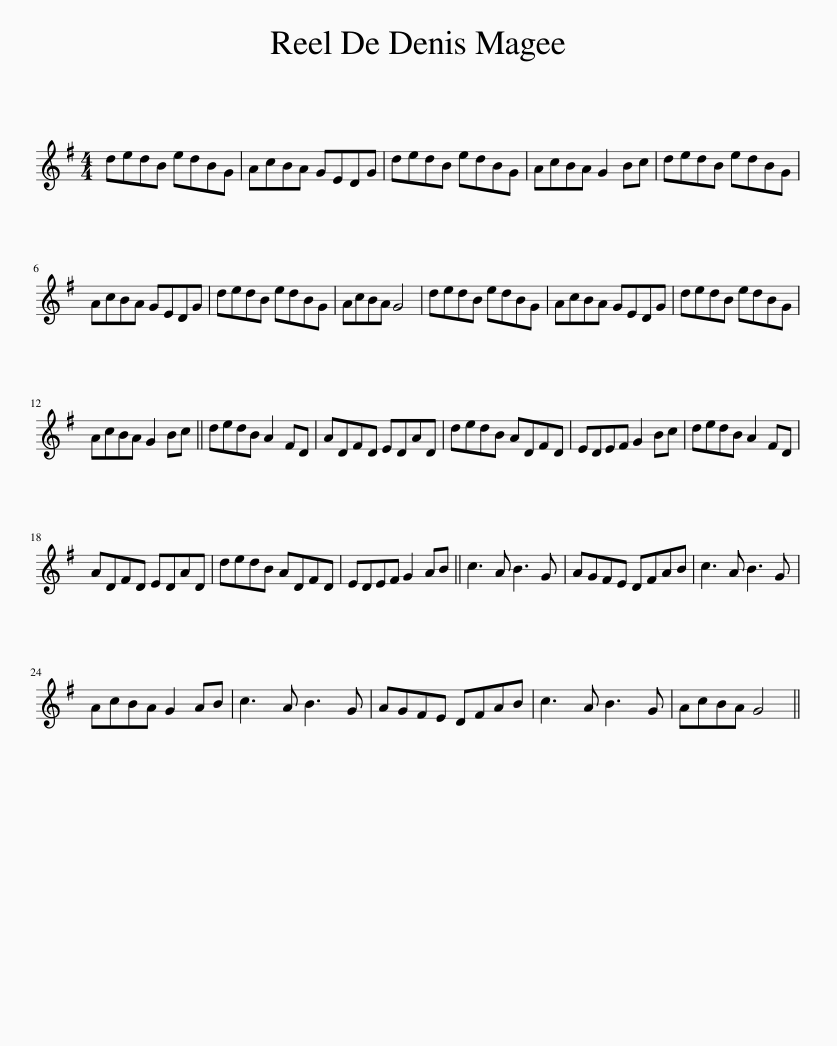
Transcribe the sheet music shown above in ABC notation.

X:1
L:1/8
M:4/4
I:linebreak $
K:G
V:1 treble
V:1
 dedB edBG | AcBA GEDG | dedB edBG | AcBA G2 Bc | dedB edBG |$ %5
 AcBA GEDG | dedB edBG | AcBA G4 | dedB edBG | AcBA GEDG | %10
 dedB edBG |$ AcBA G2 Bc || dedB A2 FD | ADFD EDAD | dedB ADFD | %15
 EDEF G2 Bc | dedB A2 FD |$ ADFD EDAD | dedB ADFD | EDEF G2 AB || %20
 c3 A B3 G | AGFE DFAB | c3 A B3 G |$ AcBA G2 AB | c3 A B3 G | %25
 AGFE DFAB | c3 A B3 G | AcBA G4 || %28
